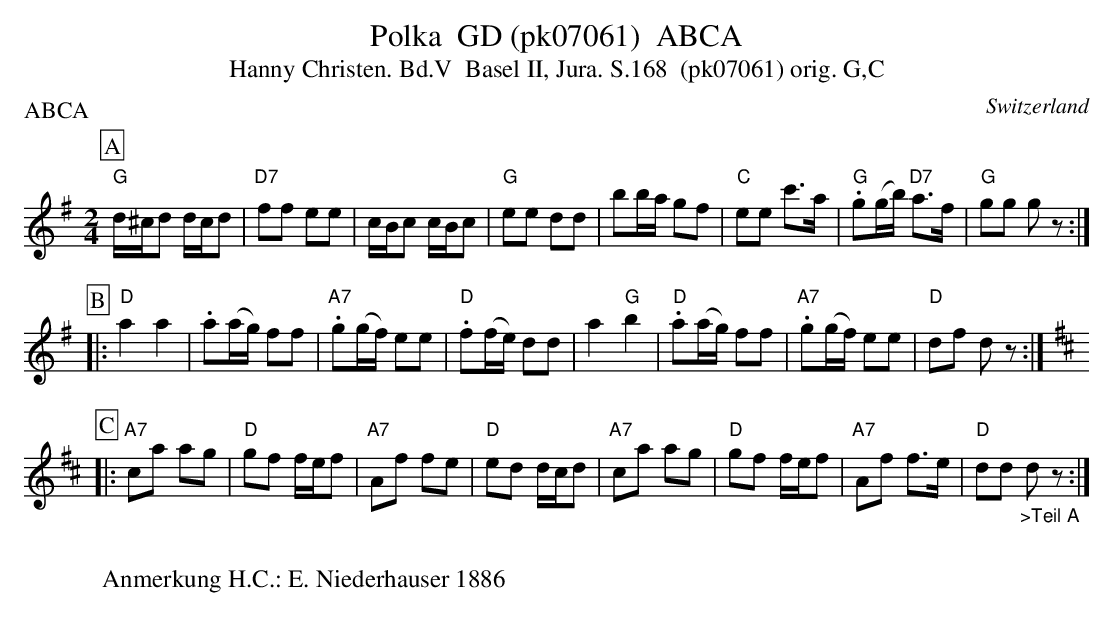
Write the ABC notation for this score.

X:1
T:Polka  GD (pk07061)  ABCA
T:Hanny Christen. Bd.V  Basel II, Jura. S.168  (pk07061) orig. G,C
P:ABCA
M:2/4
L:1/8
O:Switzerland
K:G major
[P:A]  "G"d/^c/d d/c/d | "D7"ff ee | c/B/c c/B/c | "G"ee dd | bb/a/ gf | "C"ee c'>a | "G".g(g/b/) "D7"a>f | "G"gg gz :|
[P:B] |:  "D"a2a2 | .a(a/g/) ff | "A7".g(g/f/) ee | "D".f(f/e/) dd | a2"G"b2 | "D".a(a/g/) ff | "A7".g(g/f/) ee | "D"df dz :|  [K:D]
[P:C] |: "A7"ca ag | "D"gf f/e/f | "A7"Af fe | "D"ed d/c/d | "A7"ca ag | "D"gf f/e/f | "A7"Af f>e | "D"dd "_>Teil A"dz :|
W:
W:Anmerkung H.C.: E. Niederhauser 1886
